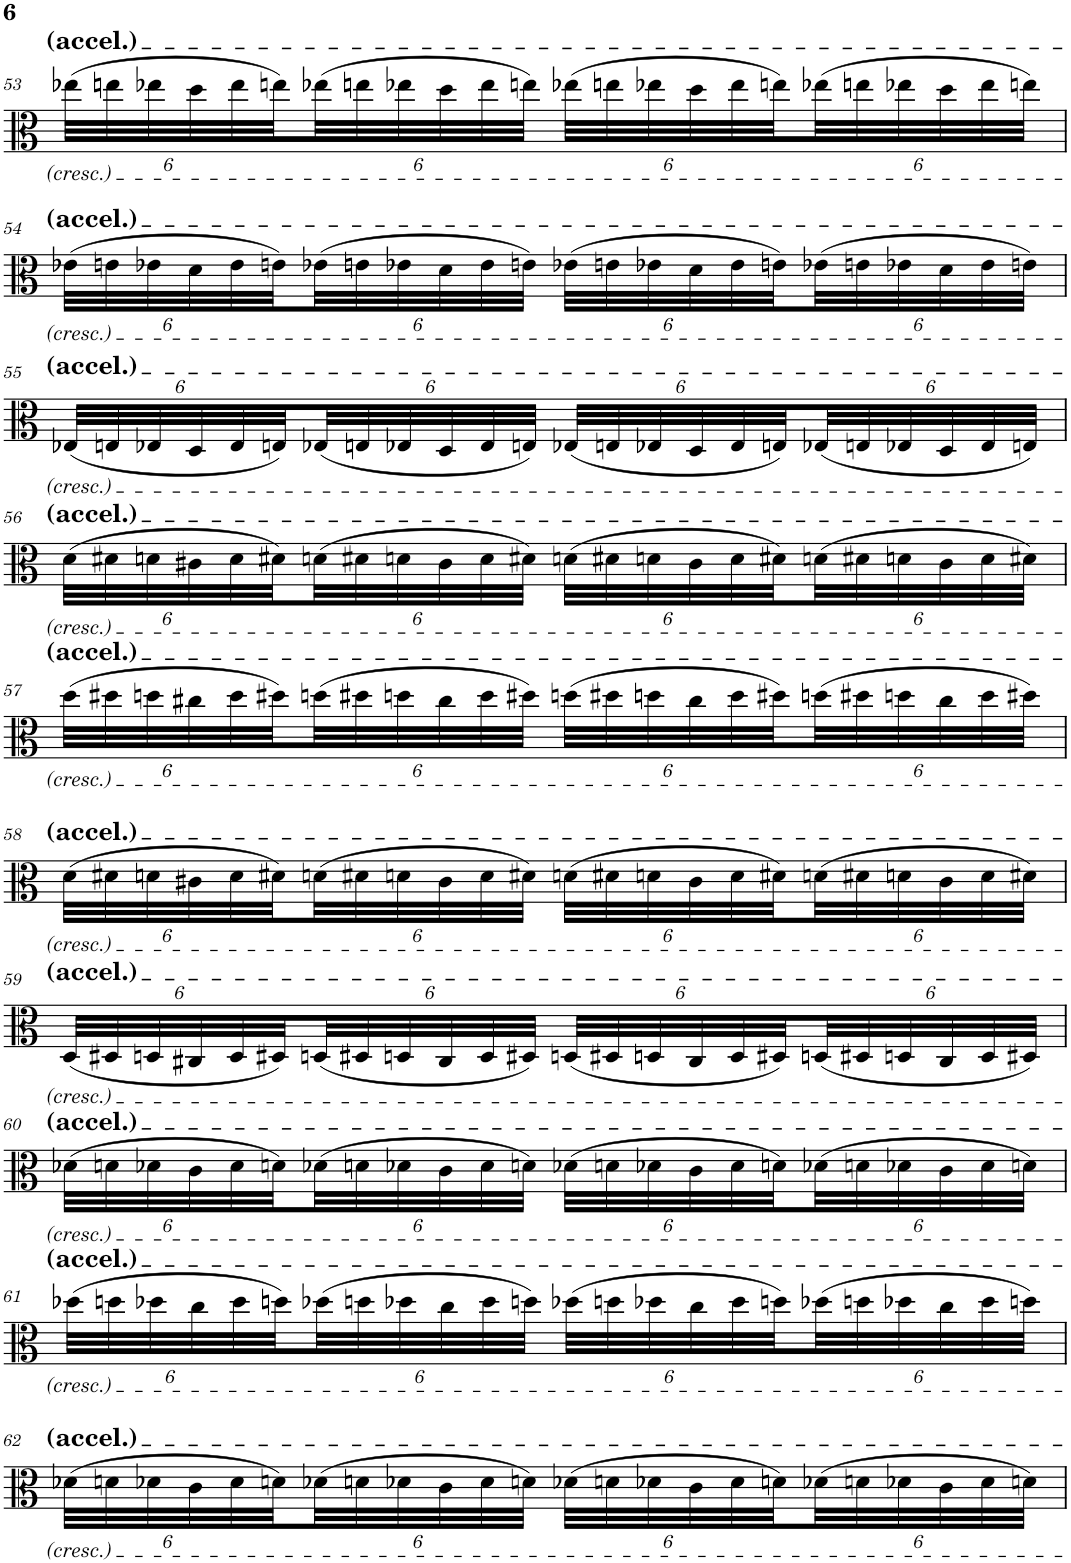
**kern
*part1
*staff1
*I"Viola
*I'Vla.
!!LO:PB:g=z
*clefC3
*k[]
*M2/4
*Xbrackettup
=53
(48ee-X\LLL
48een\
48ee-X\
48dd\
48ee-\
48een\)
(48ee-X\
48een\
48ee-X\
48dd\
48ee-\
48een\JJJ)
(48ee-X\LLL
48een\
48ee-X\
48dd\
48ee-\
48een\)
(48ee-X\
48een\
48ee-X\
48dd\
48ee-\
48een\JJJ)
!!LO:LB:g=z
=54
(48e-X\LLL
48en\
48e-X\
48d\
48e-\
48en\)
(48e-X\
48en\
48e-X\
48d\
48e-\
48en\JJJ)
(48e-X\LLL
48en\
48e-X\
48d\
48e-\
48en\)
(48e-X\
48en\
48e-X\
48d\
48e-\
48en\JJJ)
!!LO:LB:g=z
=55
(48E-X/LLL
48En/
48E-X/
48D/
48E-/
48En/)
(48E-X/
48En/
48E-X/
48D/
48E-/
48En/JJJ)
(48E-X/LLL
48En/
48E-X/
48D/
48E-/
48En/)
(48E-X/
48En/
48E-X/
48D/
48E-/
48En/JJJ)
!!LO:LB:g=z
=56
(48d\LLL
48d#X\
48dn\
48c#X\
48d\
48d#X\)
(48dn\
48d#X\
48dn\
48c#\
48d\
48d#X\JJJ)
(48dn\LLL
48d#X\
48dn\
48c#\
48d\
48d#X\)
(48dn\
48d#X\
48dn\
48c#\
48d\
48d#X\JJJ)
!!LO:LB:g=z
=57
(48dd\LLL
48dd#X\
48ddn\
48cc#X\
48dd\
48dd#X\)
(48ddn\
48dd#X\
48ddn\
48cc#\
48dd\
48dd#X\JJJ)
(48ddn\LLL
48dd#X\
48ddn\
48cc#\
48dd\
48dd#X\)
(48ddn\
48dd#X\
48ddn\
48cc#\
48dd\
48dd#X\JJJ)
!!LO:LB:g=z
=58
(48d\LLL
48d#X\
48dn\
48c#X\
48d\
48d#X\)
(48dn\
48d#X\
48dn\
48c#\
48d\
48d#X\JJJ)
(48dn\LLL
48d#X\
48dn\
48c#\
48d\
48d#X\)
(48dn\
48d#X\
48dn\
48c#\
48d\
48d#X\JJJ)
!!LO:LB:g=z
=59
(48D/LLL
48D#X/
48Dn/
48C#X/
48D/
48D#X/)
(48Dn/
48D#X/
48Dn/
48C#/
48D/
48D#X/JJJ)
(48Dn/LLL
48D#X/
48Dn/
48C#/
48D/
48D#X/)
(48Dn/
48D#X/
48Dn/
48C#/
48D/
48D#X/JJJ)
!!LO:LB:g=z
=60
(48d-X\LLL
48dn\
48d-X\
48c\
48d-\
48dn\)
(48d-X\
48dn\
48d-X\
48c\
48d-\
48dn\JJJ)
(48d-X\LLL
48dn\
48d-X\
48c\
48d-\
48dn\)
(48d-X\
48dn\
48d-X\
48c\
48d-\
48dn\JJJ)
!!LO:LB:g=z
=61
(48dd-X\LLL
48ddn\
48dd-X\
48cc\
48dd-\
48ddn\)
(48dd-X\
48ddn\
48dd-X\
48cc\
48dd-\
48ddn\JJJ)
(48dd-X\LLL
48ddn\
48dd-X\
48cc\
48dd-\
48ddn\)
(48dd-X\
48ddn\
48dd-X\
48cc\
48dd-\
48ddn\JJJ)
!!LO:LB:g=z
=62
(48d-X\LLL
48dn\
48d-X\
48c\
48d-\
48dn\)
(48d-X\
48dn\
48d-X\
48c\
48d-\
48dn\JJJ)
(48d-X\LLL
48dn\
48d-X\
48c\
48d-\
48dn\)
(48d-X\
48dn\
48d-X\
48c\
48d-\
48dn\JJJ)
=
*-
